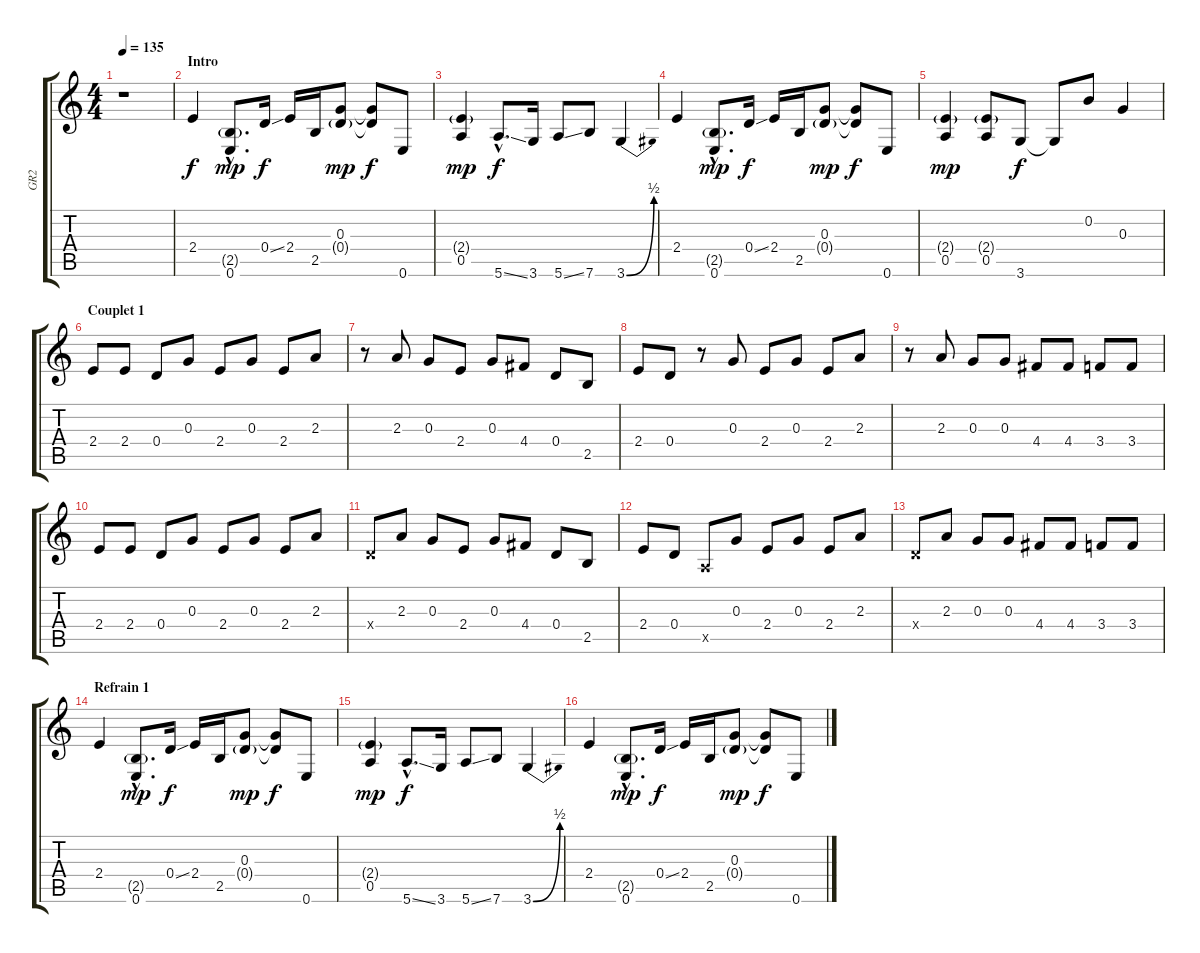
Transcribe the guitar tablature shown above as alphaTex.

\track ("GR2" "GR2") {instrument overdrivenguitar}
\staff {score tabs}
\tuning (E4 B3 G3 D3 A2 E2) {hide}
\ts (4 4)
\tempo 135
\clef g2
\ks c
r.1{dy f instrument overdrivenguitar} |
\section ("" "Intro")
2.4.4 (2.5{g hac} 0.6{hac}).8{d dy mp} 0.4{ss}.16{dy f} 2.4.16 2.5.16 (0.3 0.4{g}).8{dy mp} (0.3{t} 0.4{t}).8{dy f} 0.6.8 |
(2.4{g} 0.5).4{dy mp} 5.6{ss hac}.8{d dy f} 3.6.16 5.6{ss}.8 7.6.8 3.6{be (bend 0 0 60 2)}.4 |
2.4.4 (2.5{g hac} 0.6{hac}).8{d dy mp} 0.4{ss}.16{dy f} 2.4.16 2.5.16 (0.3 0.4{g}).8{dy mp} (0.3{t} 0.4{t}).8{dy f} 0.6.8 |
(2.4{g} 0.5).4{dy mp} (2.4{g} 0.5).8 3.6.8{dy f} 3.6{t}.8 0.2.8 0.3.4 |
\section ("" "Couplet 1")
2.4.8 2.4.8 0.4.8 0.3.8 2.4.8 0.3.8 2.4.8 2.3.8 |
r.8 2.3.8 0.3.8 2.4.8 0.3.8 4.4.8 0.4.8 2.5.8 |
2.4.8 0.4.8 r.8 0.3.8 2.4.8 0.3.8 2.4.8 2.3.8 |
r.8 2.3.8 0.3.8 0.3.8 4.4.8 4.4.8 3.4.8 3.4.8 |
2.4.8 2.4.8 0.4.8 0.3.8 2.4.8 0.3.8 2.4.8 2.3.8 |
0.4{x}.8 2.3.8 0.3.8 2.4.8 0.3.8 4.4.8 0.4.8 2.5.8 |
2.4.8 0.4.8 0.5{x}.8 0.3.8 2.4.8 0.3.8 2.4.8 2.3.8 |
0.4{x}.8 2.3.8 0.3.8 0.3.8 4.4.8 4.4.8 3.4.8 3.4.8 |
\section ("" "Refrain 1")
2.4.4 (2.5{g hac} 0.6{hac}).8{d dy mp} 0.4{ss}.16{dy f} 2.4.16 2.5.16 (0.3 0.4{g}).8{dy mp} (0.3{t} 0.4{t}).8{dy f} 0.6.8 |
(2.4{g} 0.5).4{dy mp} 5.6{ss hac}.8{d dy f} 3.6.16 5.6{ss}.8 7.6.8 3.6{be (bend 0 0 60 2)}.4 |
2.4.4 (2.5{g hac} 0.6{hac}).8{d dy mp} 0.4{ss}.16{dy f} 2.4.16 2.5.16 (0.3 0.4{g}).8{dy mp} (0.3{t} 0.4{t}).8{dy f} 0.6.8
